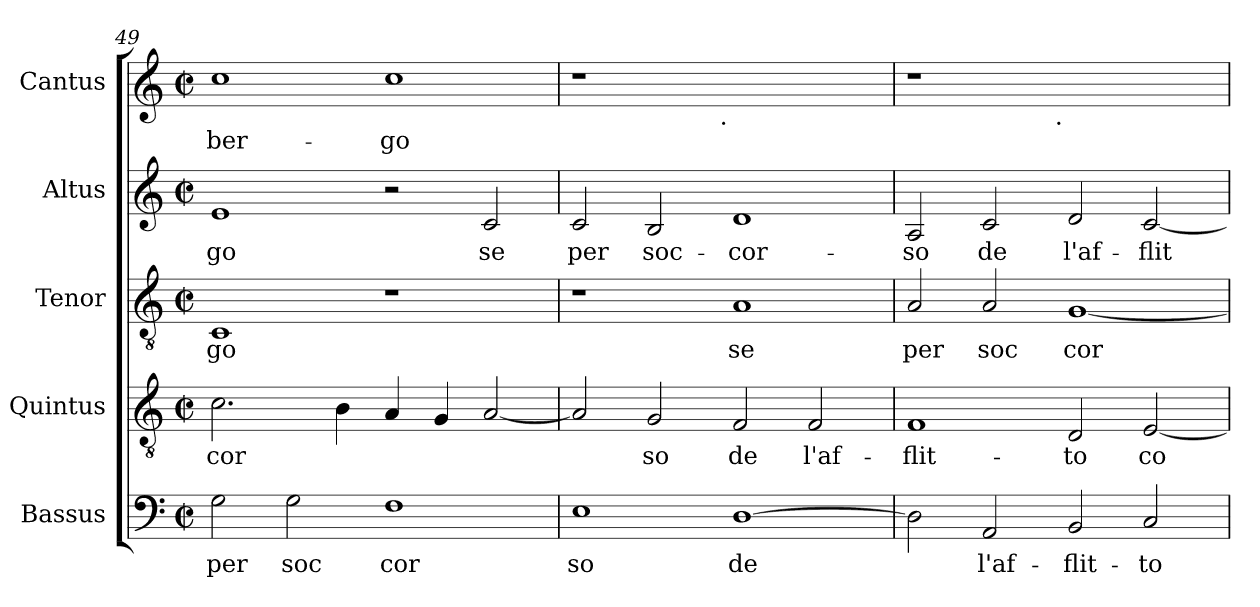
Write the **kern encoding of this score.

**kern	**text	**kern	**text	**kern	**text	**kern	**text	**kern	**text
*part5	*part5	*part4	*part4	*part3	*part3	*part2	*part2	*part1	*part1
*staff5	*staff5	*staff4	*staff4	*staff3	*staff3	*staff2	*staff2	*staff1	*staff1
*I"Bassus	*	*I"Quintus	*	*I"Tenor	*	*I"Altus	*	*I"Cantus	*
*clefF4	*	*clefGv2	*	*clefGv2	*	*clefG2	*	*clefG2	*
*k[]	*	*k[]	*	*k[]	*	*k[]	*	*k[]	*
*C:	*	*C:	*	*C:	*	*C:	*	*C:	*
*M2/2	*	*M2/2	*	*M2/2	*	*M2/2	*	*M2/2	*
*met(c|)	*	*met(c|)	*	*met(c|)	*	*met(c|)	*	*met(c|)	*
=49	=49	=49	=49	=49	=49	=49	=49	=49	=49
!	!LO:LY:b:cj	!	!LO:LY:b:cj	!	!LO:LY:b:cj	!	!LO:LY:b:cj	!	!LO:LY:b:cj
2G\	per	2.c\	cor	1C	go	1e	-go	1cc	-ber-
!	!LO:LY:b:cj	!	!	!	!	!	!	!	!
2G\	soc	.	.	.	.	.	.	.	.
!	!	!	!LO:LY:b:cj	!	!	!	!	!	!
.	.	4B\	.	.	.	.	.	.	.
!	!LO:LY:b:cj	!	!LO:LY:b:cj	!	!	!	!	!	!LO:LY:b:cj
1F	cor	4A/	.	1r	.	2r	.	1cc	-go
!	!	!	!LO:LY:b:cj	!	!	!	!	!	!
.	.	4G/	.	.	.	.	.	.	.
!	!	!	!LO:LY:b:cj	!	!	!	!LO:LY:b:cj	!	!
.	.	[<2A/	.	.	.	2c/	se	.	.
!!LO:PB:g=z
=50	=50	=50	=50	=50	=50	=50	=50	=50	=50
!	!LO:LY:b:cj	!	!LO:LY:b:cj	!	!	!	!LO:LY:b:cj	!	!
*	*	*	*	*	*	*	*	*^	*
1E	so	2A/]	.	1r	.	2c/	per	1r	2ryy	.
!	!	!	!LO:LY:b:cj	!	!	!	!LO:LY:b:cj	!	!	!
.	.	2G/	so	.	.	2B/	soc-	.	4...ryy	.
!	!	!	!	!	!	!	!	!	!LO:TX:b:t=.	!
.	.	.	.	.	.	.	.	.	1ryy	.
!	!LO:LY:b:cj	!	!LO:LY:b:cj	!	!LO:LY:b:cj	!	!LO:LY:b:cj	!	!	!
[>1D	de	2F/	de	1A	se	1d	-cor-	1ryy	.	.
!	!	!	!LO:LY:b:cj	!	!	!	!	!	!	!
.	.	2F/	l'af-	.	.	.	.	.	.	.
.	.	.	.	.	.	.	.	.	32ryy	.
=51	=51	=51	=51	=51	=51	=51	=51	=51	=51	=51
!	!LO:LY:b:cj	!	!LO:LY:b:cj	!	!LO:LY:b:cj	!	!LO:LY:b:cj	!	!	!
2D\]	.	1F	-flit-	2A/	per	2A/	-so	1r	2ryy	.
!	!LO:LY:b:cj	!	!	!	!LO:LY:b:cj	!	!LO:LY:b:cj	!	!	!
2AA/	l'af-	.	.	2A/	soc	2c/	de	.	4...ryy	.
!	!	!	!	!	!	!	!	!	!LO:TX:b:t=.	!
.	.	.	.	.	.	.	.	.	1ryy	.
!	!LO:LY:b:cj	!	!LO:LY:b:cj	!	!LO:LY:b:cj	!	!LO:LY:b:cj	!	!	!
2BB/	-flit-	2D/	-to	[<1G	cor	2d/	l'af-	1ryy	.	.
!	!LO:LY:b:cj	!	!LO:LY:b:cj	!	!	!	!LO:LY:b:cj	!	!	!
2C/	-to	[<2E/	co-	.	.	[<2c/	-flit-	.	.	.
.	.	.	.	.	.	.	.	.	32ryy	.
*	*	*	*	*	*	*	*	*v	*v	*
=	=	=	=	=	=	=	=	=	=
*-	*-	*-	*-	*-	*-	*-	*-	*-	*-
